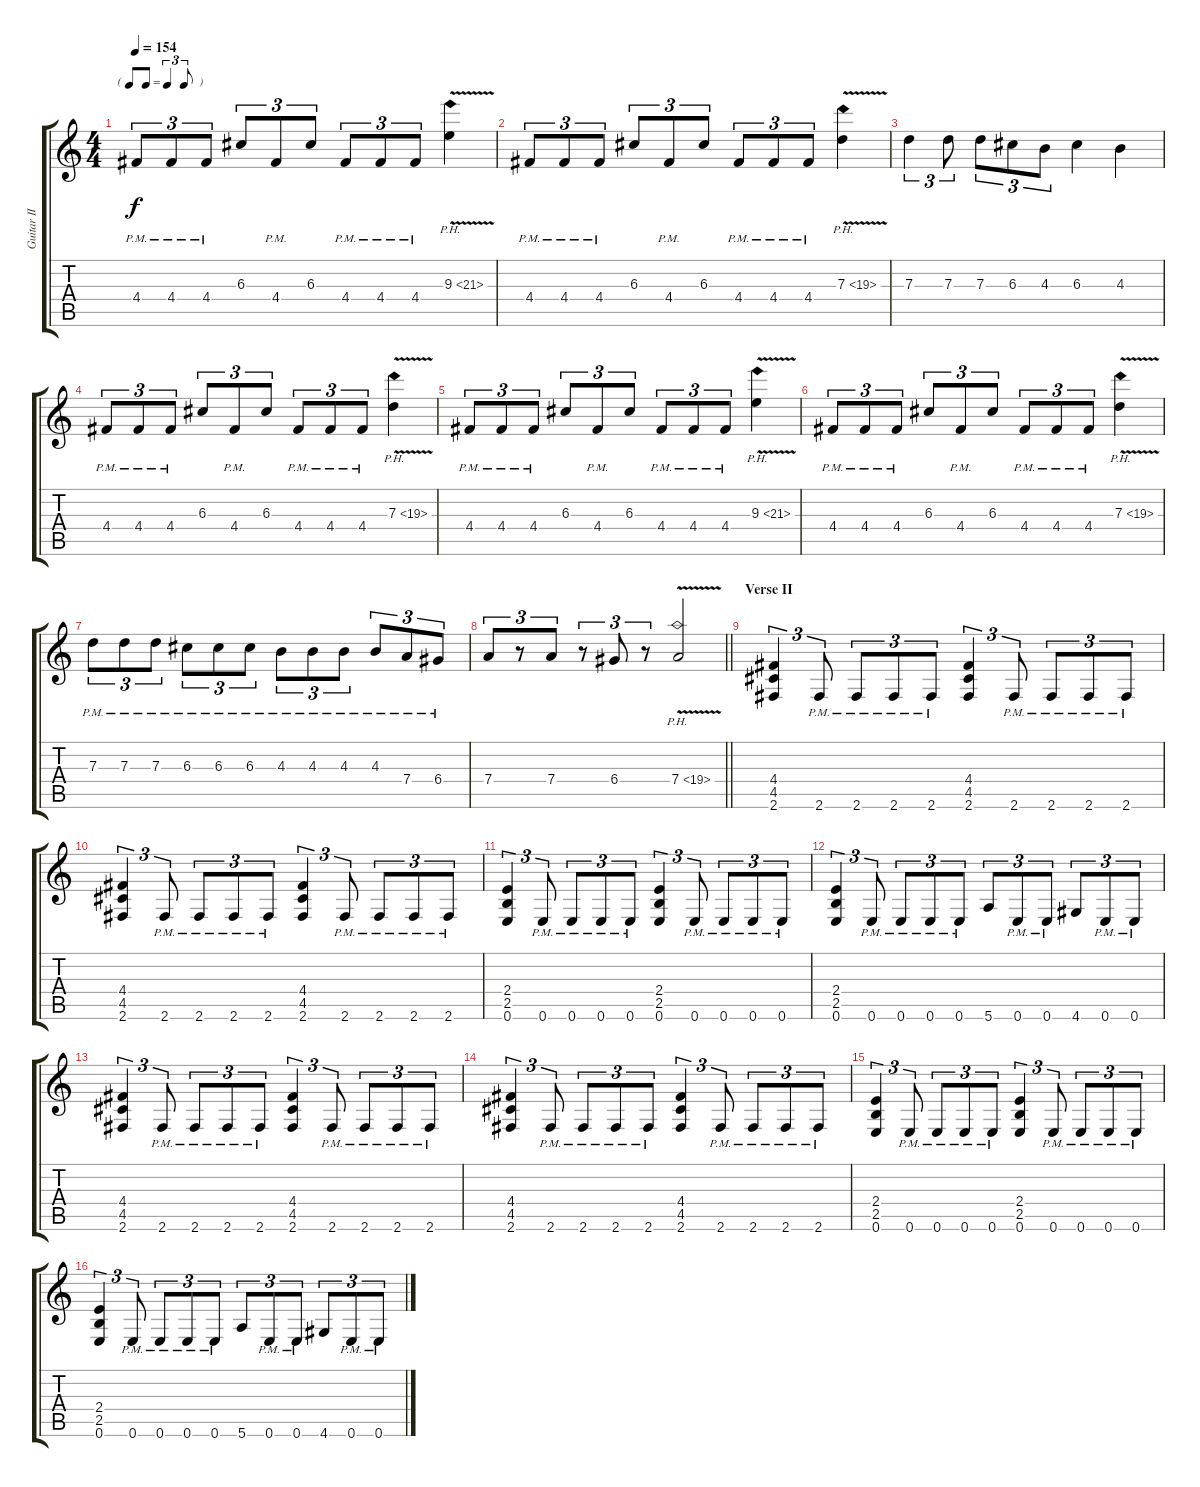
\track ("Guitar II" "Guitar II") {instrument overdrivenguitar}
\staff {score tabs}
\tuning (E4 B3 G3 D3 A2 E2) {hide}
\ts (4 4)
\tf triplet8th
\tempo 154
\clef g2
\ks c
4.4{pm}.8{tu (3 2) dy f} 4.4{pm}.8{tu (3 2)} 4.4{pm}.8{tu (3 2)} 6.3.8{tu (3 2)} 4.4{pm}.8{tu (3 2)} 6.3.8{tu (3 2)} 4.4{pm}.8{tu (3 2)} 4.4{pm}.8{tu (3 2)} 4.4{pm}.8{tu (3 2)} 9.3{ph 12 v}.4 |
4.4{pm}.8{tu (3 2)} 4.4{pm}.8{tu (3 2)} 4.4{pm}.8{tu (3 2)} 6.3.8{tu (3 2)} 4.4{pm}.8{tu (3 2)} 6.3.8{tu (3 2)} 4.4{pm}.8{tu (3 2)} 4.4{pm}.8{tu (3 2)} 4.4{pm}.8{tu (3 2)} 7.3{ph 12 v}.4 |
7.3.4{tu (3 2)} 7.3.8{tu (3 2)} 7.3.8{tu (3 2)} 6.3.8{tu (3 2)} 4.3.8{tu (3 2)} 6.3.4 4.3.4 |
4.4{pm}.8{tu (3 2)} 4.4{pm}.8{tu (3 2)} 4.4{pm}.8{tu (3 2)} 6.3.8{tu (3 2)} 4.4{pm}.8{tu (3 2)} 6.3.8{tu (3 2)} 4.4{pm}.8{tu (3 2)} 4.4{pm}.8{tu (3 2)} 4.4{pm}.8{tu (3 2)} 7.3{ph 12 v}.4 |
4.4{pm}.8{tu (3 2)} 4.4{pm}.8{tu (3 2)} 4.4{pm}.8{tu (3 2)} 6.3.8{tu (3 2)} 4.4{pm}.8{tu (3 2)} 6.3.8{tu (3 2)} 4.4{pm}.8{tu (3 2)} 4.4{pm}.8{tu (3 2)} 4.4{pm}.8{tu (3 2)} 9.3{ph 12 v}.4 |
4.4{pm}.8{tu (3 2)} 4.4{pm}.8{tu (3 2)} 4.4{pm}.8{tu (3 2)} 6.3.8{tu (3 2)} 4.4{pm}.8{tu (3 2)} 6.3.8{tu (3 2)} 4.4{pm}.8{tu (3 2)} 4.4{pm}.8{tu (3 2)} 4.4{pm}.8{tu (3 2)} 7.3{ph 12 v}.4 |
7.3{pm}.8{tu (3 2)} 7.3{pm}.8{tu (3 2)} 7.3{pm}.8{tu (3 2)} 6.3{pm}.8{tu (3 2)} 6.3{pm}.8{tu (3 2)} 6.3{pm}.8{tu (3 2)} 4.3{pm}.8{tu (3 2)} 4.3{pm}.8{tu (3 2)} 4.3{pm}.8{tu (3 2)} 4.3{pm}.8{tu (3 2)} 7.4{pm}.8{tu (3 2)} 6.4{pm}.8{tu (3 2)} |
\barLineRight lightlight
7.4.8{tu (3 2)} r.8{tu (3 2)} 7.4.8{tu (3 2)} r.8{tu (3 2)} 6.4.8{tu (3 2)} r.8{tu (3 2)} 7.4{ph 12 v}.2 |
\section ("" "Verse II")
(4.4 4.5 2.6).4{tu (3 2)} 2.6{pm}.8{tu (3 2)} 2.6{pm}.8{tu (3 2)} 2.6{pm}.8{tu (3 2)} 2.6{pm}.8{tu (3 2)} (4.4 4.5 2.6).4{tu (3 2)} 2.6{pm}.8{tu (3 2)} 2.6{pm}.8{tu (3 2)} 2.6{pm}.8{tu (3 2)} 2.6{pm}.8{tu (3 2)} |
(4.4 4.5 2.6).4{tu (3 2)} 2.6{pm}.8{tu (3 2)} 2.6{pm}.8{tu (3 2)} 2.6{pm}.8{tu (3 2)} 2.6{pm}.8{tu (3 2)} (4.4 4.5 2.6).4{tu (3 2)} 2.6{pm}.8{tu (3 2)} 2.6{pm}.8{tu (3 2)} 2.6{pm}.8{tu (3 2)} 2.6{pm}.8{tu (3 2)} |
(2.4 2.5 0.6).4{tu (3 2)} 0.6{pm}.8{tu (3 2)} 0.6{pm}.8{tu (3 2)} 0.6{pm}.8{tu (3 2)} 0.6{pm}.8{tu (3 2)} (2.4 2.5 0.6).4{tu (3 2)} 0.6{pm}.8{tu (3 2)} 0.6{pm}.8{tu (3 2)} 0.6{pm}.8{tu (3 2)} 0.6{pm}.8{tu (3 2)} |
(2.4 2.5 0.6).4{tu (3 2)} 0.6{pm}.8{tu (3 2)} 0.6{pm}.8{tu (3 2)} 0.6{pm}.8{tu (3 2)} 0.6{pm}.8{tu (3 2)} 5.6.8{tu (3 2)} 0.6{pm}.8{tu (3 2)} 0.6{pm}.8{tu (3 2)} 4.6.8{tu (3 2)} 0.6{pm}.8{tu (3 2)} 0.6{pm}.8{tu (3 2)} |
(4.4 4.5 2.6).4{tu (3 2)} 2.6{pm}.8{tu (3 2)} 2.6{pm}.8{tu (3 2)} 2.6{pm}.8{tu (3 2)} 2.6{pm}.8{tu (3 2)} (4.4 4.5 2.6).4{tu (3 2)} 2.6{pm}.8{tu (3 2)} 2.6{pm}.8{tu (3 2)} 2.6{pm}.8{tu (3 2)} 2.6{pm}.8{tu (3 2)} |
(4.4 4.5 2.6).4{tu (3 2)} 2.6{pm}.8{tu (3 2)} 2.6{pm}.8{tu (3 2)} 2.6{pm}.8{tu (3 2)} 2.6{pm}.8{tu (3 2)} (4.4 4.5 2.6).4{tu (3 2)} 2.6{pm}.8{tu (3 2)} 2.6{pm}.8{tu (3 2)} 2.6{pm}.8{tu (3 2)} 2.6{pm}.8{tu (3 2)} |
(2.4 2.5 0.6).4{tu (3 2)} 0.6{pm}.8{tu (3 2)} 0.6{pm}.8{tu (3 2)} 0.6{pm}.8{tu (3 2)} 0.6{pm}.8{tu (3 2)} (2.4 2.5 0.6).4{tu (3 2)} 0.6{pm}.8{tu (3 2)} 0.6{pm}.8{tu (3 2)} 0.6{pm}.8{tu (3 2)} 0.6{pm}.8{tu (3 2)} |
(2.4 2.5 0.6).4{tu (3 2)} 0.6{pm}.8{tu (3 2)} 0.6{pm}.8{tu (3 2)} 0.6{pm}.8{tu (3 2)} 0.6{pm}.8{tu (3 2)} 5.6.8{tu (3 2)} 0.6{pm}.8{tu (3 2)} 0.6{pm}.8{tu (3 2)} 4.6.8{tu (3 2)} 0.6{pm}.8{tu (3 2)} 0.6{pm}.8{tu (3 2)}
